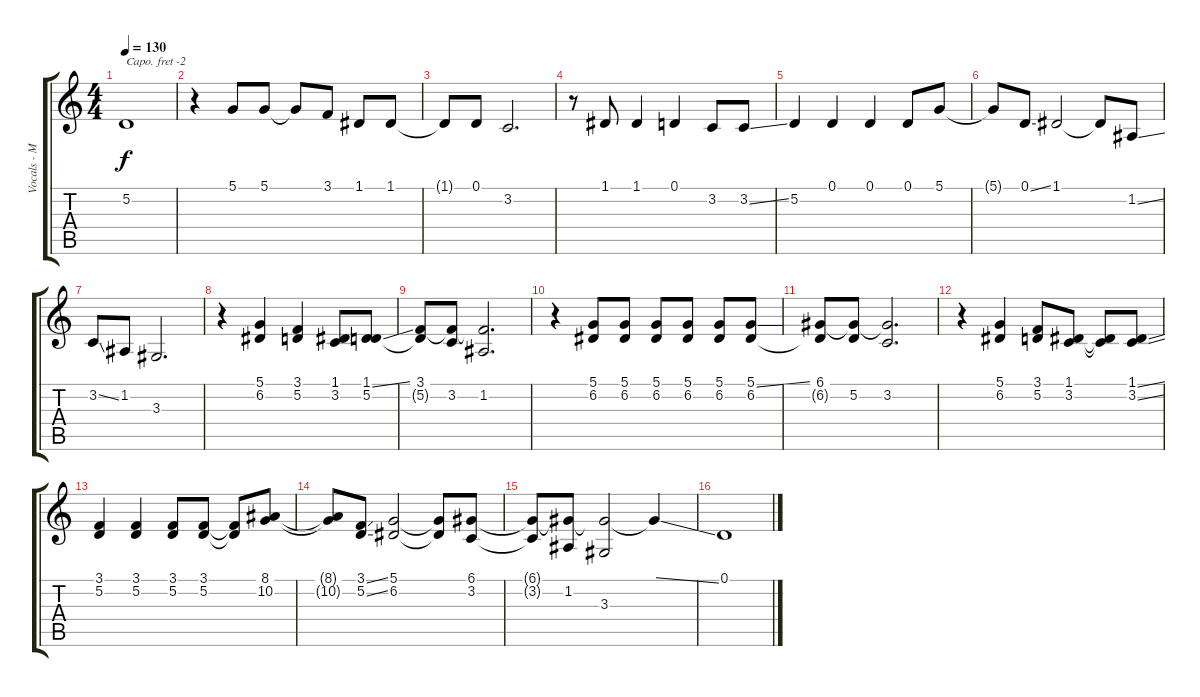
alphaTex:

\track ("Vocals - M. Shadows" "Vocals - M") {instrument clarinet}
\staff {score tabs}
\capo -2
\tuning (E4 B3 G3 D3 A2 D2) {hide}
\ts (4 4)
\tempo 130
\clef g2
\ks c
5.2.1{dy f} |
r.4 5.1.8 5.1.8 5.1{t}.8 3.1.8 1.1.8 1.1.8 |
1.1{t}.8 0.1.8 3.2.2{d} |
r.8 1.1.8 1.1.4 0.1.4 3.2.8 3.2{ss}.8 |
5.2.4 0.1.4 0.1.4 0.1.8 5.1.8 |
5.1{t}.8 0.1{ss}.8 1.1.2 1.1{t}.8 1.2{ss}.8 |
3.2{ss}.8 1.2.8 3.3.2{d} |
r.4 (5.1 6.2).4 (3.1 5.2).4 (1.1 3.2).8 (1.1{ss} 5.2).8 |
(3.1 5.2{t}).8 (3.1{t} 3.2).8 (3.1{t} 1.2).2{d} |
r.4 (5.1 6.2).8 (5.1 6.2).8 (5.1 6.2).8 (5.1 6.2).8 (5.1 6.2).8 (5.1{ss} 6.2).8 |
(6.1 6.2{t}).8 (6.1{t} 5.2).8 (6.1{t} 3.2).2{d} |
r.4 (5.1 6.2).4 (3.1 5.2).8 (1.1 3.2).8 (1.1{t} 3.2{t}).8 (1.1{ss} 3.2{ss}).8 |
(3.1 5.2).4 (3.1 5.2).4 (3.1 5.2).8 (3.1 5.2).8 (3.1{t} 5.2{t}).8 (8.1 10.2).8 |
(8.1{t} 10.2{t}).8 (3.1{ss} 5.2{ss}).8 (5.1 6.2).2 (5.1{t} 6.2{t}).8 (6.1 3.2).8 |
(6.1{t} 3.2{t}).8 (6.1{t} 1.2).8 (6.1{t} 3.3).2 6.1{ss t}.4 |
0.1.1
